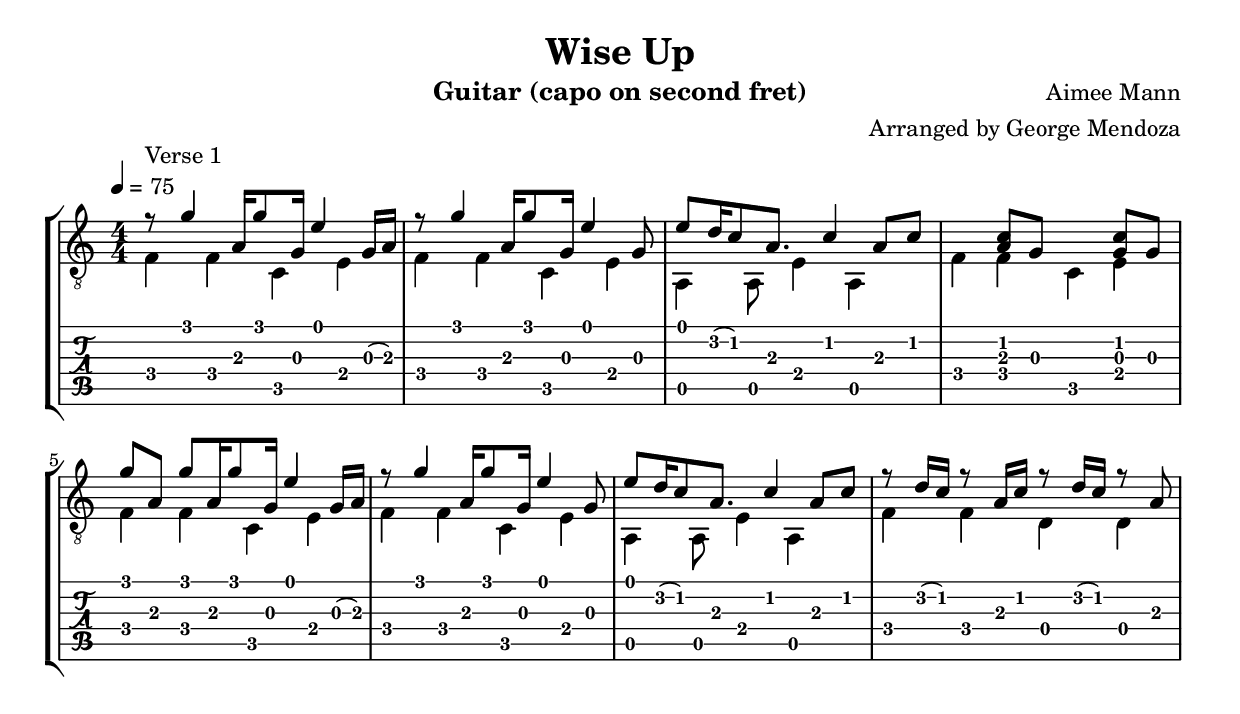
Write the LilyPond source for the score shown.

\version "2.12.3"
\include "english.ly"

\paper {
 indent = #0
}

\header {
  title = "Wise Up"
  composer = "Aimee Mann"
  arranger = "Arranged by George Mendoza"
  instrument = "Guitar (capo on second fret)"
}

%-----------------------------------------------------------------------
% Chord Sets

cChordSetAm = { r4-"Am" r r r }
cChordSetAmC = { r4-"Am" r r-"C" r }
cChordSetBbF = { r4-"Bb" r r-"F" r }
cChordSetCCGE = { r4-"C" r r-"G" r-"E" }
cChordSetD = { r4-"D" r r r }
cChordSetFC = { r4-"F" r r-"C" r }
cChordSetFD = { r4-"F" r r-"D" r }

%-----------------------------------------------------------------------
% Bars

vOneBarBeganIt = { \skip 4 <a\3 c'\2 >8 <g\3>8 \skip 4 <g\3 c'\2 >8 <g\3>8 }
vTwoBarBeganIt = { <f\4>4 <f\4>4 <c\5>4 <e\4>4 }
cBarBeganIt = { \cChordSetFC }

vOneBarItsNot = { r8 <g'\1>4 <a\3>16 <g'\1>8 <g\3>16 <e'\1>4 <g\3>16( <a\3>16) }
vTwoBarItsNot = { <f\4>4 <f\4>4 <c\5>4 <e\4>4 }
cBarItsNot = { \cChordSetFC }

vOneBarItThough = { r8 <d'\2>16( <c'\2>16) r8 <a\3>16 <c'\2>16 r8 <d'\2>16( <c'\2>16) r8 <a\3>8 }
vTwoBarItThough = { <f\4>4 <f\4>4 <d\4>4 <d\4>4 }
cBarItThough = { \cChordSetFD }

vOneBarWhatYouThought = { r8 <g'\1>4 <a\3>16 <g'\1>8 <g\3>16 <e'\1>4 <g\3>8 }
vTwoBarWhatYouThought = { <f\4>4 <f\4>4 <c\5>4 <e\4>4 }
cBarWhatYouThought = { \cChordSetFC }

vOneBarWhenYouFirst = { <e'\1>8 <d'\2>16( <c'\2>8) <a\3>8. <c'\2>4 <a\3>8 <c'\2>8 }
vTwoBarWhenYouFirst = { <a,\5>4 <a,\5>8 <e\4>4 <a,\5>4 \skip 8 }
cBarWhenYouFirst = { \cChordSetAm }

vOneBarYouGot = { <g'\1>8 <a\3>8 <g'\1>8 <a\3>16 <g'\1>8 <g\3>16 <e'\1>4 <g\3>16( <a\3>16) }
vTwoBarYouGot = { <f\4>4 <f\4>4 <c\5>4 <e\4>4 }
cBarYouGot = { \cChordSetFC }


%-----------------------------------------------------------------------
% Lines

vOneLineVerseOneLineTwo = { \vOneBarYouGot \vOneBarWhatYouThought \vOneBarWhenYouFirst \vOneBarItThough \break }
vTwoLineVerseOneLineTwo = { \vTwoBarYouGot \vTwoBarWhatYouThought \vTwoBarWhenYouFirst \vTwoBarItThough \break }
cLineVerseOneLineTwo = { \cBarYouGot \cBarWhatYouThought \cBarWhenYouFirst \cBarItThough }

vOneLineVerseOneLineOne = { \vOneBarItsNot \vOneBarWhatYouThought \vOneBarWhenYouFirst \vOneBarBeganIt \break }
vTwoLineVerseOneLineOne = { \vTwoBarItsNot \vTwoBarWhatYouThought \vTwoBarWhenYouFirst \vTwoBarBeganIt \break }
cLineVerseOneLineOne = { \cBarItsNot \cBarWhatYouThought \cBarWhenYouFirst \cBarBeganIt }


%-----------------------------------------------------------------------
% Stanzas

vOneStanzaVerseOne = { \vOneLineVerseOneLineOne \vOneLineVerseOneLineTwo }
vTwoStanzaVerseOne = { \vTwoLineVerseOneLineOne \vTwoLineVerseOneLineTwo }
cStanzaVerseOne = { \cLineVerseOneLineOne \cLineVerseOneLineTwo }


%-----------------------------------------------------------------------
% Scores

vOneScoreTabOneScoreOne = { \vOneStanzaVerseOne }
vTwoScoreTabOneScoreOne = { \vTwoStanzaVerseOne }
cScoreTabOneScoreOne = { \cStanzaVerseOne }


%-----------------------------------------------------------------------
% Voices

vOne = {
  \transposition d''
  \vOneScoreTabOneScoreOne
}

vTwo = {
  \transposition d'
  \vTwoScoreTabOneScoreOne
}


%-----------------------------------------------------------------------
% Stanza Headings

stanzaHeadings = {
  r1^"Verse 1" r r r r r r r
}

%-----------------------------------------------------------------------
% Chord Headings

chordHeadings = { \cScoreTabOneScoreOne }

%-----------------------------------------------------------------------

\score {
  \new StaffGroup <<
    \new Staff <<
      \tempo 4 = 75

      \clef "treble_8"

      \new Voice \with { \remove Rest_engraver } {
        \stanzaHeadings
      }

      \new Voice {
        \voiceOne
        \vOne
      }
      \new Voice {
        \voiceTwo
        \vTwo
      }
    >>

    \new TabStaff <<
      \new TabVoice {
        \slurUp
        \vOne
      }
      \new TabVoice {
        \slurUp
        \vTwo
      }
      \new TabVoice {
        \chordHeadings
      }
    >>
  >>

  \layout {
    \context { \Staff
      \override TimeSignature #'style = #'numbered
      \override StringNumber #'transparent = ##t
    }
    \context { \TabStaff
      \override TimeSignature #'style = #'numbered
    }
    \context { \Voice
      \remove Slur_engraver
    }
    \context { \TabVoice
      \remove Dots_engraver
      \remove Stem_engraver
      \remove Rest_engraver
    }
  }
}

% showLastLength = R1*4
\score {
  \new Staff \with {midiInstrument = #"acoustic guitar (nylon)"} <<
    \tempo 4 = 75

    \clef "treble_8"

    \new Voice {
      \unfoldRepeats {
        \vOne
      }
    }
    \new Voice {
      \unfoldRepeats {
        \vTwo
      }
    }
  >>

  \midi {}
}
